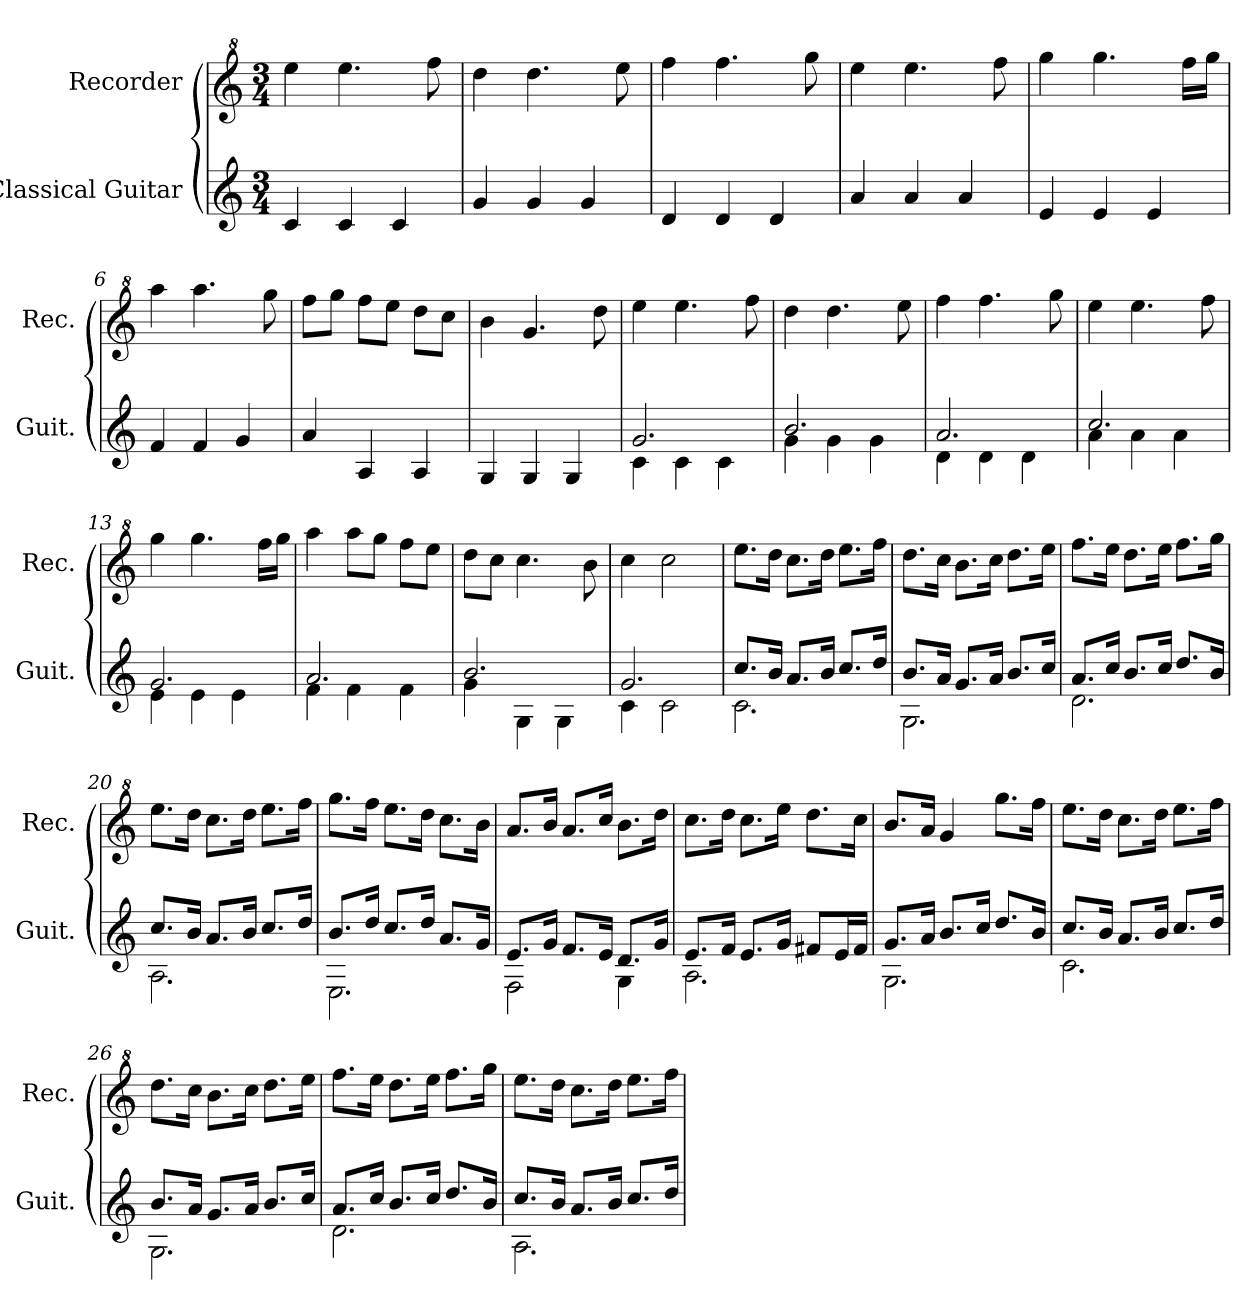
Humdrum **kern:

**kern	**kern
*part2	*part1
*staff2	*staff1
*I"Classical Guitar	*I"Recorder
*I'Guit.	*I'Rec.
*clefG2	*clefG^2
*k[]	*k[]
*M3/4	*M3/4
*MM80	*MM80
=1	=1
4c/	4eee\
4c/	4.eee\
4c/	.
.	8fff\
=2	=2
4g/	4ddd\
4g/	4.ddd\
4g/	.
.	8eee\
=3	=3
4d/	4fff\
4d/	4.fff\
4d/	.
.	8ggg\
=4	=4
4a/	4eee\
4a/	4.eee\
4a/	.
.	8fff\
=5	=5
4e/	4ggg\
4e/	4.ggg\
4e/	.
.	16fff\LL
.	16ggg\JJ
=6	=6
4f/	4aaa\
4f/	4.aaa\
4g/	.
.	8ggg\
=7	=7
4a/	8fff\L
.	8ggg\J
4A/	8fff\L
.	8eee\J
4A/	8ddd\L
.	8ccc\J
=8	=8
4G/	4bb\
4G/	4.gg/
4G/	.
.	8ddd\
=9	=9
*^	*
2.g/	4c\	4eee\
.	4c\	4.eee\
.	4c\	.
.	.	8fff\
!!LO:LB:g=z
=10	=10	=10
2.b/	4g\	4ddd\
.	4g\	4.ddd\
.	4g\	.
.	.	8eee\
=11	=11	=11
2.a/	4d\	4fff\
.	4d\	4.fff\
.	4d\	.
.	.	8ggg\
=12	=12	=12
2.cc/	4a\	4eee\
.	4a\	4.eee\
.	4a\	.
.	.	8fff\
=13	=13	=13
2.g/	4e\	4ggg\
.	4e\	4.ggg\
.	4e\	.
.	.	16fff\LL
.	.	16ggg\JJ
=14	=14	=14
2.a/	4f\	4aaa\
.	4f\	8aaa\L
.	.	8ggg\J
.	4f\	8fff\L
.	.	8eee\J
=15	=15	=15
2.b/	4g\	8ddd\L
.	.	8ccc\J
.	4G\	4.ccc\
.	4G\	.
.	.	8bb\
=16	=16	=16
2.g/	4c\	4ccc\
.	2c\	2ccc\
=17	=17	=17
8.cc/L	2.c\	8.eee\L
16b/Jk	.	16ddd\Jk
8.a/L	.	8.ccc\L
16b/Jk	.	16ddd\Jk
8.cc/L	.	8.eee\L
16dd/Jk	.	16fff\Jk
=18	=18	=18
8.b/L	2.G\	8.ddd\L
16a/Jk	.	16ccc\Jk
8.g/L	.	8.bb\L
16a/Jk	.	16ccc\Jk
8.b/L	.	8.ddd\L
16cc/Jk	.	16eee\Jk
!!LO:LB:g=z
=19	=19	=19
8.a/L	2.d\	8.fff\L
16cc/Jk	.	16eee\Jk
8.b/L	.	8.ddd\L
16cc/Jk	.	16eee\Jk
8.dd/L	.	8.fff\L
16b/Jk	.	16ggg\Jk
=20	=20	=20
8.cc/L	2.A\	8.eee\L
16b/Jk	.	16ddd\Jk
8.a/L	.	8.ccc\L
16b/Jk	.	16ddd\Jk
8.cc/L	.	8.eee\L
16dd/Jk	.	16fff\Jk
=21	=21	=21
8.b/L	2.E\	8.ggg\L
16dd/Jk	.	16fff\Jk
8.cc/L	.	8.eee\L
16dd/Jk	.	16ddd\Jk
8.a/L	.	8.ccc\L
16g/Jk	.	16bb\Jk
=22	=22	=22
8.e/L	2F\	8.aa/L
16g/Jk	.	16bb/Jk
8.f/L	.	8.aa/L
16e/Jk	.	16ccc/Jk
8.d/L	4G\	8.bb\L
16g/Jk	.	16ddd\Jk
=23	=23	=23
8.e/L	2.A\	8.ccc\L
16f/Jk	.	16ddd\Jk
8.e/L	.	8.ccc\L
16g/Jk	.	16eee\Jk
8f#X/L	.	8.ddd\L
16e/L	.	.
16f#/JJ	.	16ccc\Jk
=24	=24	=24
8.g/L	2.G\	8.bb/L
16a/Jk	.	16aa/Jk
8.b/L	.	4gg/
16cc/Jk	.	.
8.dd/L	.	8.ggg\L
16b/Jk	.	16fff\Jk
!!LO:LB:g=z
=25	=25	=25
8.cc/L	2.c\	8.eee\L
16b/Jk	.	16ddd\Jk
8.a/L	.	8.ccc\L
16b/Jk	.	16ddd\Jk
8.cc/L	.	8.eee\L
16dd/Jk	.	16fff\Jk
=26	=26	=26
8.b/L	2.G\	8.ddd\L
16a/Jk	.	16ccc\Jk
8.g/L	.	8.bb\L
16a/Jk	.	16ccc\Jk
8.b/L	.	8.ddd\L
16cc/Jk	.	16eee\Jk
=27	=27	=27
8.a/L	2.d\	8.fff\L
16cc/Jk	.	16eee\Jk
8.b/L	.	8.ddd\L
16cc/Jk	.	16eee\Jk
8.dd/L	.	8.fff\L
16b/Jk	.	16ggg\Jk
=28	=28	=28
8.cc/L	2.A\	8.eee\L
16b/Jk	.	16ddd\Jk
8.a/L	.	8.ccc\L
16b/Jk	.	16ddd\Jk
8.cc/L	.	8.eee\L
16dd/Jk	.	16fff\Jk
*v	*v	*
=	=
*-	*-
